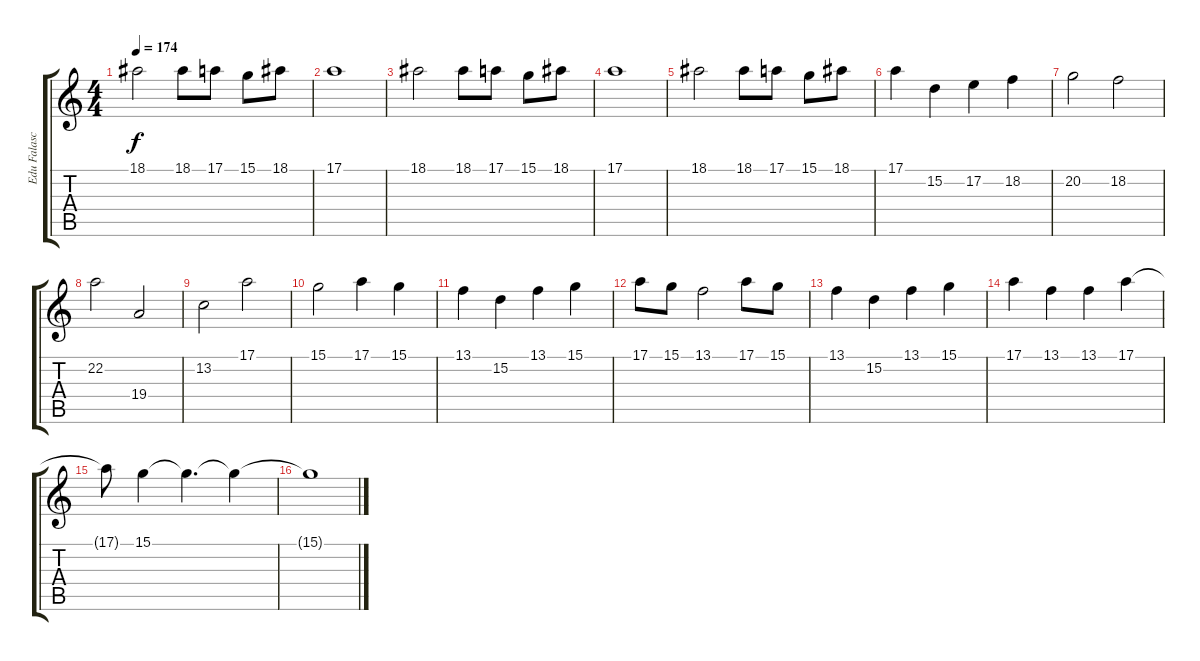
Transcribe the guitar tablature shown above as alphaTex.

\track ("Edu Falaschi" "Edu Falasc") {instrument pad4choir}
\staff {score tabs}
\tuning (E4 B3 G3 D3 A2 E2) {hide}
\ts (4 4)
\tempo 174
\clef g2
\ks c
18.1.2{dy f} 18.1.8 17.1.8 15.1.8 18.1.8 |
17.1.1 |
18.1.2 18.1.8 17.1.8 15.1.8 18.1.8 |
17.1.1 |
18.1.2 18.1.8 17.1.8 15.1.8 18.1.8 |
17.1.4 15.2.4 17.2.4 18.2.4 |
20.2.2 18.2.2 |
22.2.2 19.4.2 |
13.2.2 17.1.2 |
15.1.2 17.1.4 15.1.4 |
13.1.4 15.2.4 13.1.4 15.1.4 |
17.1.8 15.1.8 13.1.2 17.1.8 15.1.8 |
13.1.4 15.2.4 13.1.4 15.1.4 |
17.1.4 13.1.4 13.1.4 17.1.4 |
17.1{t}.8 15.1.4 15.1{t}.4{d} 15.1{t}.4 |
15.1{t}.1
